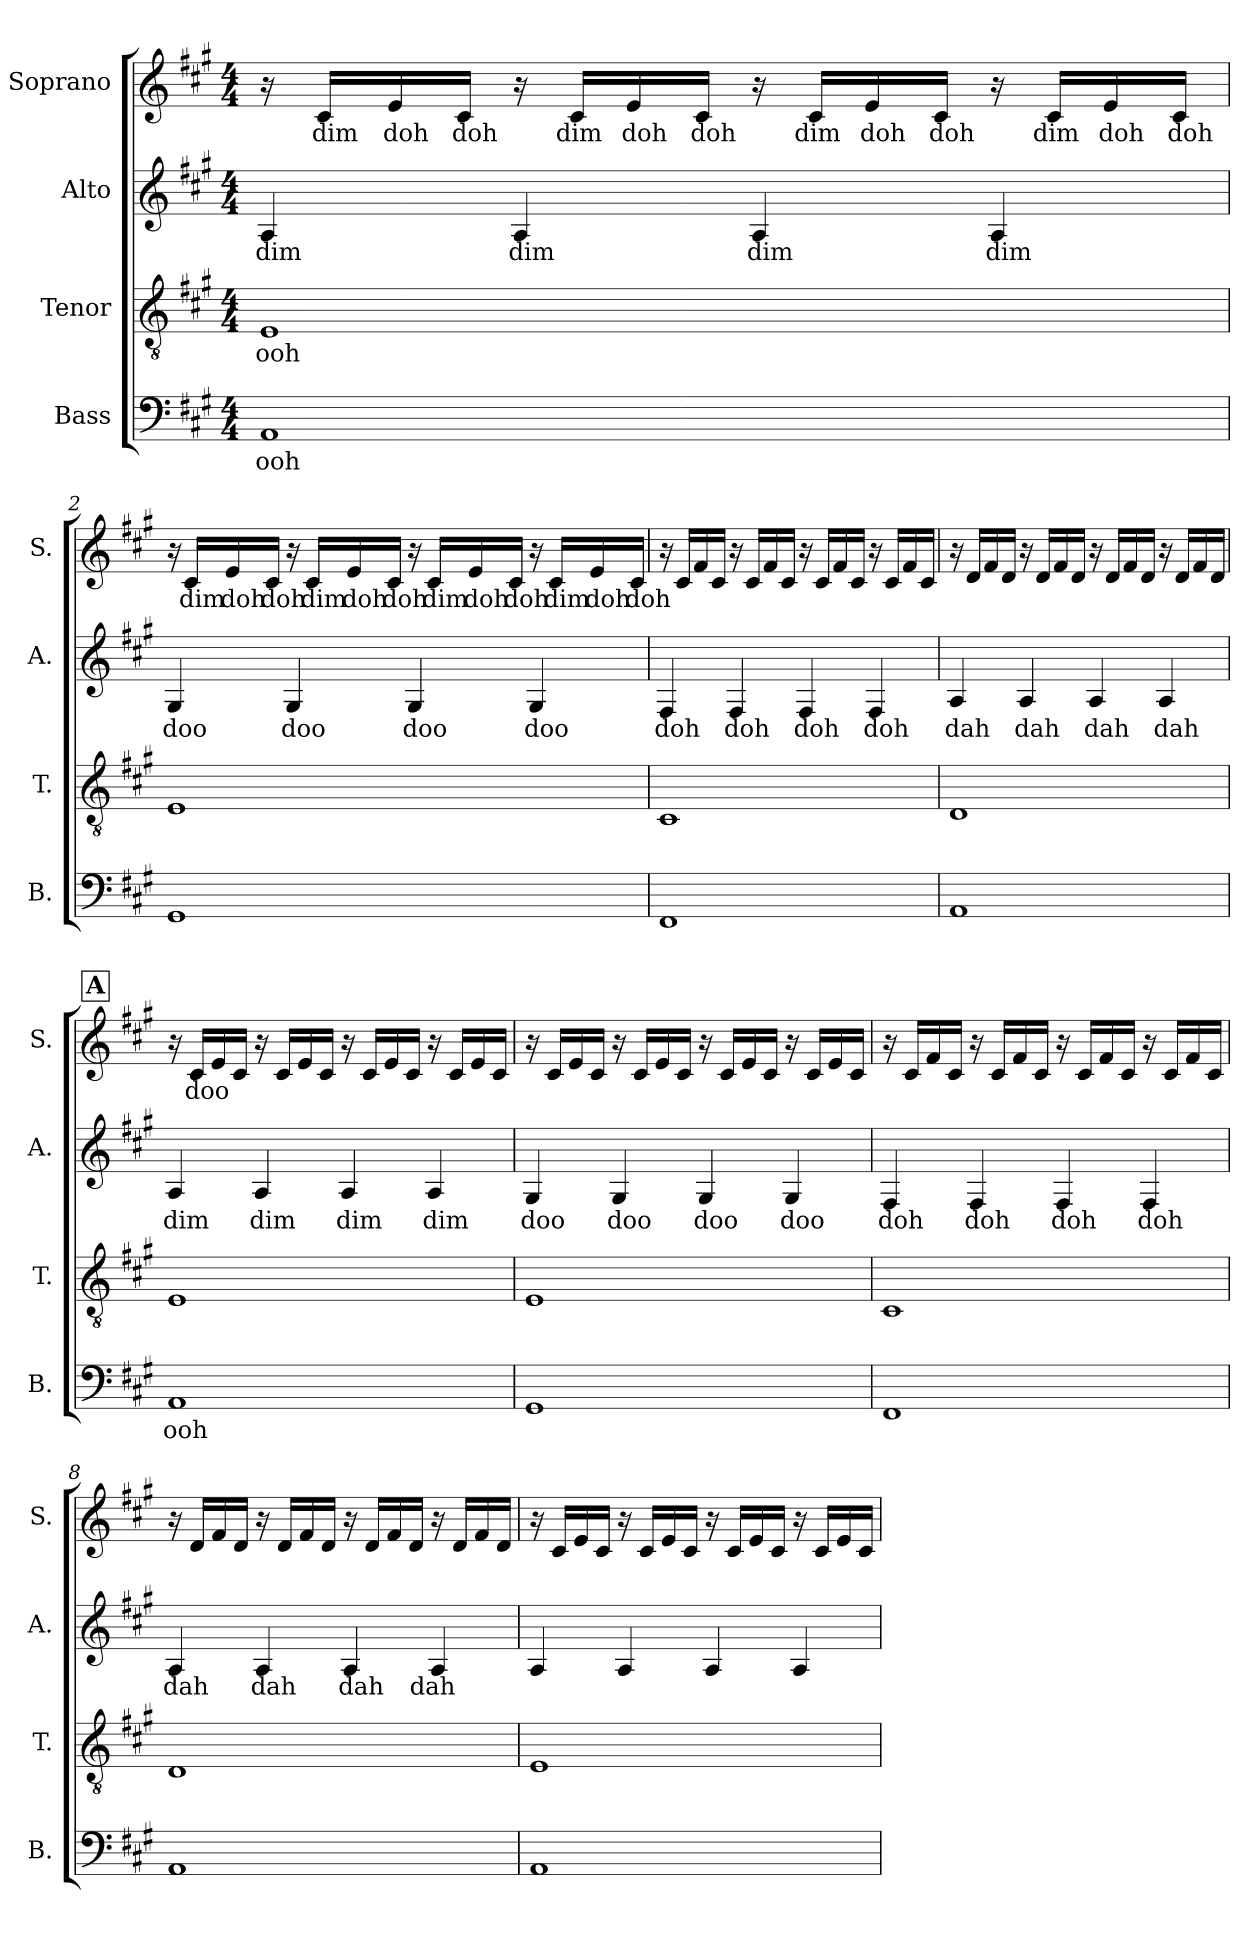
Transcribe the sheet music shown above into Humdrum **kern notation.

**kern	**text	**kern	**text	**kern	**text	**kern	**text
*part4	*part4	*part3	*part3	*part2	*part2	*part1	*part1
*staff4	*staff4	*staff3	*staff3	*staff2	*staff2	*staff1	*staff1
*I"Bass	*	*I"Tenor	*	*I"Alto	*	*I"Soprano	*
*I'B.	*	*I'T.	*	*I'A.	*	*I'S.	*
*clefF4	*	*clefGv2	*	*clefG2	*	*clefG2	*
*k[f#c#g#]	*	*k[f#c#g#]	*	*k[f#c#g#]	*	*k[f#c#g#]	*
*M4/4	*	*M4/4	*	*M4/4	*	*M4/4	*
*MM67	*	*MM67	*	*MM67	*	*MM67	*
=1	=1	=1	=1	=1	=1	=1	=1
!	!LO:LY:b	!	!LO:LY:b	!	!LO:LY:b	!	!
1AA	ooh	1E	ooh	4A/	dim	16r	.
!	!	!	!	!	!	!	!LO:LY:b
.	.	.	.	.	.	16c#/LL	dim
!	!	!	!	!	!	!	!LO:LY:b
.	.	.	.	.	.	16e/	doh
!	!	!	!	!	!	!	!LO:LY:b
.	.	.	.	.	.	16c#/JJ	doh
!	!	!	!	!	!LO:LY:b	!	!
.	.	.	.	4A/	dim	16r	.
!	!	!	!	!	!	!	!LO:LY:b
.	.	.	.	.	.	16c#/LL	dim
!	!	!	!	!	!	!	!LO:LY:b
.	.	.	.	.	.	16e/	doh
!	!	!	!	!	!	!	!LO:LY:b
.	.	.	.	.	.	16c#/JJ	doh
!	!	!	!	!	!LO:LY:b	!	!
.	.	.	.	4A/	dim	16r	.
!	!	!	!	!	!	!	!LO:LY:b
.	.	.	.	.	.	16c#/LL	dim
!	!	!	!	!	!	!	!LO:LY:b
.	.	.	.	.	.	16e/	doh
!	!	!	!	!	!	!	!LO:LY:b
.	.	.	.	.	.	16c#/JJ	doh
!	!	!	!	!	!LO:LY:b	!	!
.	.	.	.	4A/	dim	16r	.
!	!	!	!	!	!	!	!LO:LY:b
.	.	.	.	.	.	16c#/LL	dim
!	!	!	!	!	!	!	!LO:LY:b
.	.	.	.	.	.	16e/	doh
!	!	!	!	!	!	!	!LO:LY:b
.	.	.	.	.	.	16c#/JJ	doh
=2	=2	=2	=2	=2	=2	=2	=2
!	!	!	!	!	!LO:LY:b	!	!
1GG#	.	1E	.	4G#/	doo	16r	.
!	!	!	!	!	!	!	!LO:LY:b
.	.	.	.	.	.	16c#/LL	dim
!	!	!	!	!	!	!	!LO:LY:b
.	.	.	.	.	.	16e/	doh
!	!	!	!	!	!	!	!LO:LY:b
.	.	.	.	.	.	16c#/JJ	doh
!	!	!	!	!	!LO:LY:b	!	!
.	.	.	.	4G#/	doo	16r	.
!	!	!	!	!	!	!	!LO:LY:b
.	.	.	.	.	.	16c#/LL	dim
!	!	!	!	!	!	!	!LO:LY:b
.	.	.	.	.	.	16e/	doh
!	!	!	!	!	!	!	!LO:LY:b
.	.	.	.	.	.	16c#/JJ	doh
!	!	!	!	!	!LO:LY:b	!	!
.	.	.	.	4G#/	doo	16r	.
!	!	!	!	!	!	!	!LO:LY:b
.	.	.	.	.	.	16c#/LL	dim
!	!	!	!	!	!	!	!LO:LY:b
.	.	.	.	.	.	16e/	doh
!	!	!	!	!	!	!	!LO:LY:b
.	.	.	.	.	.	16c#/JJ	doh
!	!	!	!	!	!LO:LY:b	!	!
.	.	.	.	4G#/	doo	16r	.
!	!	!	!	!	!	!	!LO:LY:b
.	.	.	.	.	.	16c#/LL	dim
!	!	!	!	!	!	!	!LO:LY:b
.	.	.	.	.	.	16e/	doh
!	!	!	!	!	!	!	!LO:LY:b
.	.	.	.	.	.	16c#/JJ	doh
!!LO:LB:g=z
=3	=3	=3	=3	=3	=3	=3	=3
!	!	!	!	!	!LO:LY:b	!	!
1FF#	.	1C#	.	4F#/	doh	16r	.
.	.	.	.	.	.	16c#/LL	.
.	.	.	.	.	.	16f#/	.
.	.	.	.	.	.	16c#/JJ	.
!	!	!	!	!	!LO:LY:b	!	!
.	.	.	.	4F#/	doh	16r	.
.	.	.	.	.	.	16c#/LL	.
.	.	.	.	.	.	16f#/	.
.	.	.	.	.	.	16c#/JJ	.
!	!	!	!	!	!LO:LY:b	!	!
.	.	.	.	4F#/	doh	16r	.
.	.	.	.	.	.	16c#/LL	.
.	.	.	.	.	.	16f#/	.
.	.	.	.	.	.	16c#/JJ	.
!	!	!	!	!	!LO:LY:b	!	!
.	.	.	.	4F#/	doh	16r	.
.	.	.	.	.	.	16c#/LL	.
.	.	.	.	.	.	16f#/	.
.	.	.	.	.	.	16c#/JJ	.
=4	=4	=4	=4	=4	=4	=4	=4
!	!	!	!	!	!LO:LY:b	!	!
1AA	.	1D	.	4A/	dah	16r	.
.	.	.	.	.	.	16d/LL	.
.	.	.	.	.	.	16f#/	.
.	.	.	.	.	.	16d/JJ	.
!	!	!	!	!	!LO:LY:b	!	!
.	.	.	.	4A/	dah	16r	.
.	.	.	.	.	.	16d/LL	.
.	.	.	.	.	.	16f#/	.
.	.	.	.	.	.	16d/JJ	.
!	!	!	!	!	!LO:LY:b	!	!
.	.	.	.	4A/	dah	16r	.
.	.	.	.	.	.	16d/LL	.
.	.	.	.	.	.	16f#/	.
.	.	.	.	.	.	16d/JJ	.
!	!	!	!	!	!LO:LY:b	!	!
.	.	.	.	4A/	dah	16r	.
.	.	.	.	.	.	16d/LL	.
.	.	.	.	.	.	16f#/	.
.	.	.	.	.	.	16d/JJ	.
!!LO:REH:place=s1:a:B:fs=14:t=A
=5	=5	=5	=5	=5	=5	=5	=5
!	!LO:LY:b	!	!	!	!LO:LY:b	!	!
1AA	ooh	1E	.	4A/	dim	16r	.
!	!	!	!	!	!	!	!LO:LY:b
.	.	.	.	.	.	16c#/LL	doo
.	.	.	.	.	.	16e/	.
.	.	.	.	.	.	16c#/JJ	.
!	!	!	!	!	!LO:LY:b	!	!
.	.	.	.	4A/	dim	16r	.
.	.	.	.	.	.	16c#/LL	.
.	.	.	.	.	.	16e/	.
.	.	.	.	.	.	16c#/JJ	.
!	!	!	!	!	!LO:LY:b	!	!
.	.	.	.	4A/	dim	16r	.
.	.	.	.	.	.	16c#/LL	.
.	.	.	.	.	.	16e/	.
.	.	.	.	.	.	16c#/JJ	.
!	!	!	!	!	!LO:LY:b	!	!
.	.	.	.	4A/	dim	16r	.
.	.	.	.	.	.	16c#/LL	.
.	.	.	.	.	.	16e/	.
.	.	.	.	.	.	16c#/JJ	.
!!LO:LB:g=z
=6	=6	=6	=6	=6	=6	=6	=6
!	!	!	!	!	!LO:LY:b	!	!
1GG#	.	1E	.	4G#/	doo	16r	.
.	.	.	.	.	.	16c#/LL	.
.	.	.	.	.	.	16e/	.
.	.	.	.	.	.	16c#/JJ	.
!	!	!	!	!	!LO:LY:b	!	!
.	.	.	.	4G#/	doo	16r	.
.	.	.	.	.	.	16c#/LL	.
.	.	.	.	.	.	16e/	.
.	.	.	.	.	.	16c#/JJ	.
!	!	!	!	!	!LO:LY:b	!	!
.	.	.	.	4G#/	doo	16r	.
.	.	.	.	.	.	16c#/LL	.
.	.	.	.	.	.	16e/	.
.	.	.	.	.	.	16c#/JJ	.
!	!	!	!	!	!LO:LY:b	!	!
.	.	.	.	4G#/	doo	16r	.
.	.	.	.	.	.	16c#/LL	.
.	.	.	.	.	.	16e/	.
.	.	.	.	.	.	16c#/JJ	.
=7	=7	=7	=7	=7	=7	=7	=7
!	!	!	!	!	!LO:LY:b	!	!
1FF#	.	1C#	.	4F#/	doh	16r	.
.	.	.	.	.	.	16c#/LL	.
.	.	.	.	.	.	16f#/	.
.	.	.	.	.	.	16c#/JJ	.
!	!	!	!	!	!LO:LY:b	!	!
.	.	.	.	4F#/	doh	16r	.
.	.	.	.	.	.	16c#/LL	.
.	.	.	.	.	.	16f#/	.
.	.	.	.	.	.	16c#/JJ	.
!	!	!	!	!	!LO:LY:b	!	!
.	.	.	.	4F#/	doh	16r	.
.	.	.	.	.	.	16c#/LL	.
.	.	.	.	.	.	16f#/	.
.	.	.	.	.	.	16c#/JJ	.
!	!	!	!	!	!LO:LY:b	!	!
.	.	.	.	4F#/	doh	16r	.
.	.	.	.	.	.	16c#/LL	.
.	.	.	.	.	.	16f#/	.
.	.	.	.	.	.	16c#/JJ	.
=8	=8	=8	=8	=8	=8	=8	=8
!	!	!	!	!	!LO:LY:b	!	!
1AA	.	1D	.	4A/	dah	16r	.
.	.	.	.	.	.	16d/LL	.
.	.	.	.	.	.	16f#/	.
.	.	.	.	.	.	16d/JJ	.
!	!	!	!	!	!LO:LY:b	!	!
.	.	.	.	4A/	dah	16r	.
.	.	.	.	.	.	16d/LL	.
.	.	.	.	.	.	16f#/	.
.	.	.	.	.	.	16d/JJ	.
!	!	!	!	!	!LO:LY:b	!	!
.	.	.	.	4A/	dah	16r	.
.	.	.	.	.	.	16d/LL	.
.	.	.	.	.	.	16f#/	.
.	.	.	.	.	.	16d/JJ	.
!	!	!	!	!	!LO:LY:b	!	!
.	.	.	.	4A/	dah	16r	.
.	.	.	.	.	.	16d/LL	.
.	.	.	.	.	.	16f#/	.
.	.	.	.	.	.	16d/JJ	.
!!LO:PB:g=z
=9	=9	=9	=9	=9	=9	=9	=9
1AA	.	1E	.	4A/	.	16r	.
.	.	.	.	.	.	16c#/LL	.
.	.	.	.	.	.	16e/	.
.	.	.	.	.	.	16c#/JJ	.
.	.	.	.	4A/	.	16r	.
.	.	.	.	.	.	16c#/LL	.
.	.	.	.	.	.	16e/	.
.	.	.	.	.	.	16c#/JJ	.
.	.	.	.	4A/	.	16r	.
.	.	.	.	.	.	16c#/LL	.
.	.	.	.	.	.	16e/	.
.	.	.	.	.	.	16c#/JJ	.
.	.	.	.	4A/	.	16r	.
.	.	.	.	.	.	16c#/LL	.
.	.	.	.	.	.	16e/	.
.	.	.	.	.	.	16c#/JJ	.
=	=	=	=	=	=	=	=
*-	*-	*-	*-	*-	*-	*-	*-
